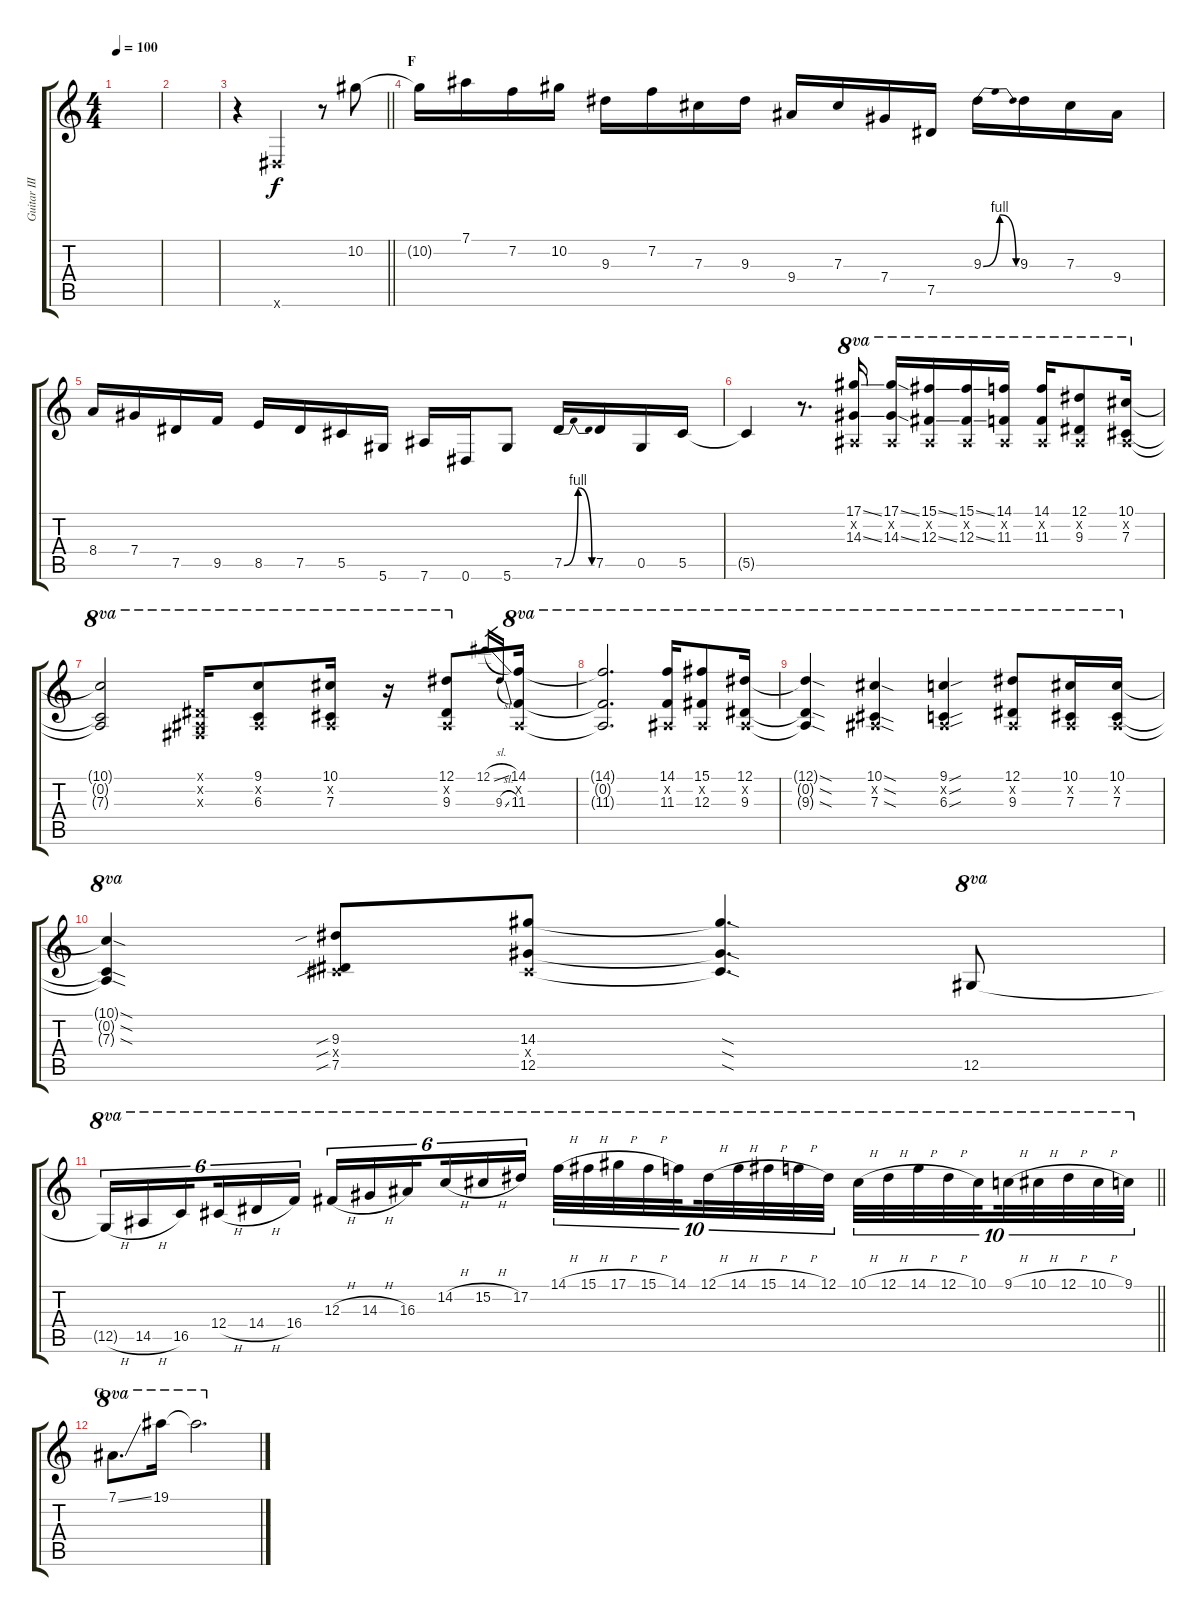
\track ("Guitar III (Solo)" "Guitar III") {instrument distortionguitar}
\staff {score tabs}
\tuning (Eb4 Bb3 Gb3 Db3 Ab2 Eb2) {hide}
\ts (4 4)
\tempo 100
\clef g2
\ks c
|
|
\barLineRight lightlight
r.4 0.6{x}.2 r.8 10.2.8 |
\section ("" "F")
10.2{t}.16 7.1.16 7.2.16 10.2.16 9.3.16 7.2.16 7.3.16 9.3.16 9.4.16 7.3.16 7.4.16 7.5.16 9.3{be (bendrelease 0 0 15 4 45 4 60 0)}.16 9.3.16 7.3.16 9.4.16 |
8.4.16 7.4.16 7.5.16 9.5.16 8.5.16 7.5.16 5.5.16 5.6.16 7.6.16 0.6.16 5.6.8 7.5{be (bendrelease 0 0 15 4 44 4 60 0)}.16 7.5.16 0.5.16 5.5.16 |
5.5{t}.4 r.8{d} (17.1{ss} 0.2{x} 14.3{ss}).16{ot 8va} (17.1{ss} 0.2{x} 14.3{ss}).16{ot 8va} (15.1{ss} 0.2{x} 12.3{ss}).16{ot 8va} (15.1{ss} 0.2{x} 12.3{ss}).16{ot 8va} (14.1 0.2{x} 11.3).16{ot 8va} (14.1 0.2{x} 11.3).16{ot 8va} (12.1 0.2{x} 9.3).8{ot 8va} (10.1 0.2{x} 7.3).16{ot 8va} |
(10.1{t} 0.2{t} 7.3{t}).2{ot 8va} (0.1{x} 0.2{x} 0.3{x}).16{ot 8va} (9.1 0.2{x} 6.3).8{ot 8va} (10.1 0.2{x} 7.3).16{ot 8va} r.16{ot 8va} (12.1 0.2{x} 9.3).8{ot 8va} 12.1{sl}.16{gr} 9.3{sl}.16{gr} (14.1 0.2{x} 11.3).16{ot 8va} |
(14.1{t} 0.2{t} 11.3{t}).2{d ot 8va} (14.1 0.2{x} 11.3).16{ot 8va} (15.1 0.2{x} 12.3).8{ot 8va} (12.1 0.2{x} 9.3).16{ot 8va} |
(12.1{sod t} 0.2{sod t} 9.3{sod t}).4{ot 8va} (10.1{sod} 0.2{sod x} 7.3{sod}).4{ot 8va} (9.1{sou} 0.2{sou x} 6.3{sou}).4{ot 8va} (12.1 0.2{x} 9.3).8{ot 8va} (10.1 0.2{x} 7.3).16{ot 8va} (10.1 0.2{x} 7.3).16{ot 8va} |
(10.1{sod t} 0.2{sod t} 7.3{sod t}).4{ot 8va} (9.3{sib} 0.4{sib x} 7.5{sib}).8 (14.3 0.4{x} 12.5).8 (14.3{sod t} 0.4{sod t} 12.5{sod t}).4{d} 12.5.8{ot 8va} |
\barLineRight lightlight
12.5{h t}.16{tu (6 4) ot 8va} 14.5{h}.16{tu (6 4) ot 8va} 16.5.16{tu (6 4) ot 8va beam splitsecondary} 12.4{h}.16{tu (6 4) ot 8va} 14.4{h}.16{tu (6 4) ot 8va} 16.4.16{tu (6 4) ot 8va} 12.3{h}.16{tu (6 4) ot 8va} 14.3{h}.16{tu (6 4) ot 8va} 16.3.16{tu (6 4) ot 8va beam splitsecondary} 14.2{h}.16{tu (6 4) ot 8va} 15.2{h}.16{tu (6 4) ot 8va} 17.2.16{tu (6 4) ot 8va} 14.1{h}.32{tu (10 8) ot 8va} 15.1{h}.32{tu (10 8) ot 8va} 17.1{h}.32{tu (10 8) ot 8va} 15.1{h}.32{tu (10 8) ot 8va} 14.1.32{tu (10 8) ot 8va beam splitsecondary} 12.1{h}.32{tu (10 8) ot 8va} 14.1{h}.32{tu (10 8) ot 8va} 15.1{h}.32{tu (10 8) ot 8va} 14.1{h}.32{tu (10 8) ot 8va} 12.1.32{tu (10 8) ot 8va} 10.1{h}.32{tu (10 8) ot 8va} 12.1{h}.32{tu (10 8) ot 8va} 14.1{h}.32{tu (10 8) ot 8va} 12.1{h}.32{tu (10 8) ot 8va} 10.1.32{tu (10 8) ot 8va beam splitsecondary} 9.1{h}.32{tu (10 8) ot 8va} 10.1{h}.32{tu (10 8) ot 8va} 12.1{h}.32{tu (10 8) ot 8va} 10.1{h}.32{tu (10 8) ot 8va} 9.1.32{tu (10 8) ot 8va} |
\section ("" "G")
7.1{ss}.8{d ot 8va} 19.1.16{ot 8va} 19.1{t}.2{d ot 8va}
